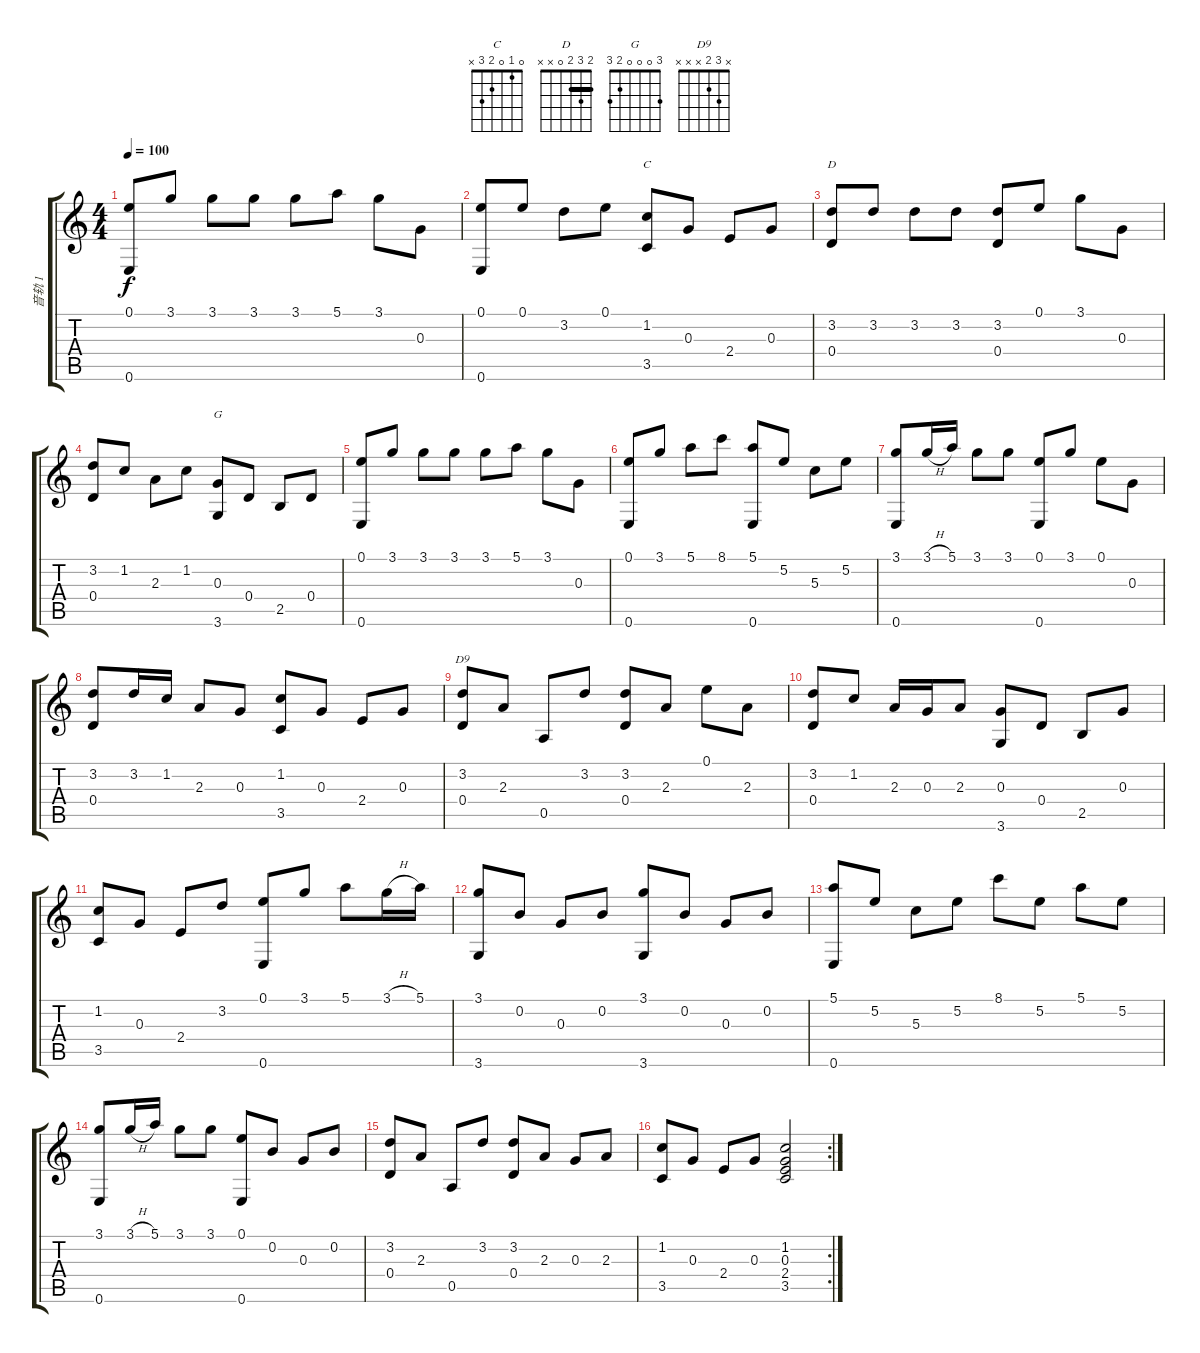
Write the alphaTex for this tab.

\track ("音轨 1" "音轨 1") {instrument acousticguitarnylon}
\staff {score tabs}
\tuning (E4 B3 G3 D3 A2 E2) {hide}
\chord ("C" 0 1 0 2 3 x)
\chord ("D" 2 3 2 0 x x) {barre 2}
\chord ("G" 3 0 0 0 2 3)
\chord ("D9" x 3 2 x x x)
\ts (4 4)
\tempo 100
\clef g2
\ks c
(0.1 0.6).8{dy f instrument acousticguitarnylon} 3.1.8 3.1.8 3.1.8 3.1.8 5.1.8 3.1.8 0.3.8 |
(0.1 0.6).8 0.1.8 3.2.8 0.1.8 (1.2 3.5).8{ch "C"} 0.3.8 2.4.8 0.3.8 |
(3.2 0.4).8{ch "D"} 3.2.8 3.2.8 3.2.8 (3.2 0.4).8 0.1.8 3.1.8 0.3.8 |
(3.2 0.4).8 1.2.8 2.3.8 1.2.8 (0.3 3.6).8{ch "G"} 0.4.8 2.5.8 0.4.8 |
(0.1 0.6).8 3.1.8 3.1.8 3.1.8 3.1.8 5.1.8 3.1.8 0.3.8 |
(0.1 0.6).8 3.1.8 5.1.8 8.1.8 (5.1 0.6).8 5.2.8 5.3.8 5.2.8 |
(3.1 0.6).8 3.1{h}.16 5.1.16 3.1.8 3.1.8 (0.1 0.6).8 3.1.8 0.1.8 0.3.8 |
(3.2 0.4).8 3.2.16 1.2.16 2.3.8 0.3.8 (1.2 3.5).8 0.3.8 2.4.8 0.3.8 |
(3.2 0.4).8{ch "D9"} 2.3.8 0.5.8 3.2.8 (3.2 0.4).8 2.3.8 0.1.8 2.3.8 |
(3.2 0.4).8 1.2.8 2.3.16 0.3.16 2.3.8 (0.3 3.6).8 0.4.8 2.5.8 0.3.8 |
(1.2 3.5).8 0.3.8 2.4.8 3.2.8 (0.1 0.6).8 3.1.8 5.1.8 3.1{h}.16 5.1.16 |
(3.1 3.6).8 0.2.8 0.3.8 0.2.8 (3.1 3.6).8 0.2.8 0.3.8 0.2.8 |
(5.1 0.6).8 5.2.8 5.3.8 5.2.8 8.1.8 5.2.8 5.1.8 5.2.8 |
(3.1 0.6).8 3.1{h}.16 5.1.16 3.1.8 3.1.8 (0.1 0.6).8 0.2.8 0.3.8 0.2.8 |
(3.2 0.4).8 2.3.8 0.5.8 3.2.8 (3.2 0.4).8 2.3.8 0.3.8 2.3.8 |
\rc 2
(1.2 3.5).8 0.3.8 2.4.8 0.3.8 (1.2 0.3 2.4 3.5).2
